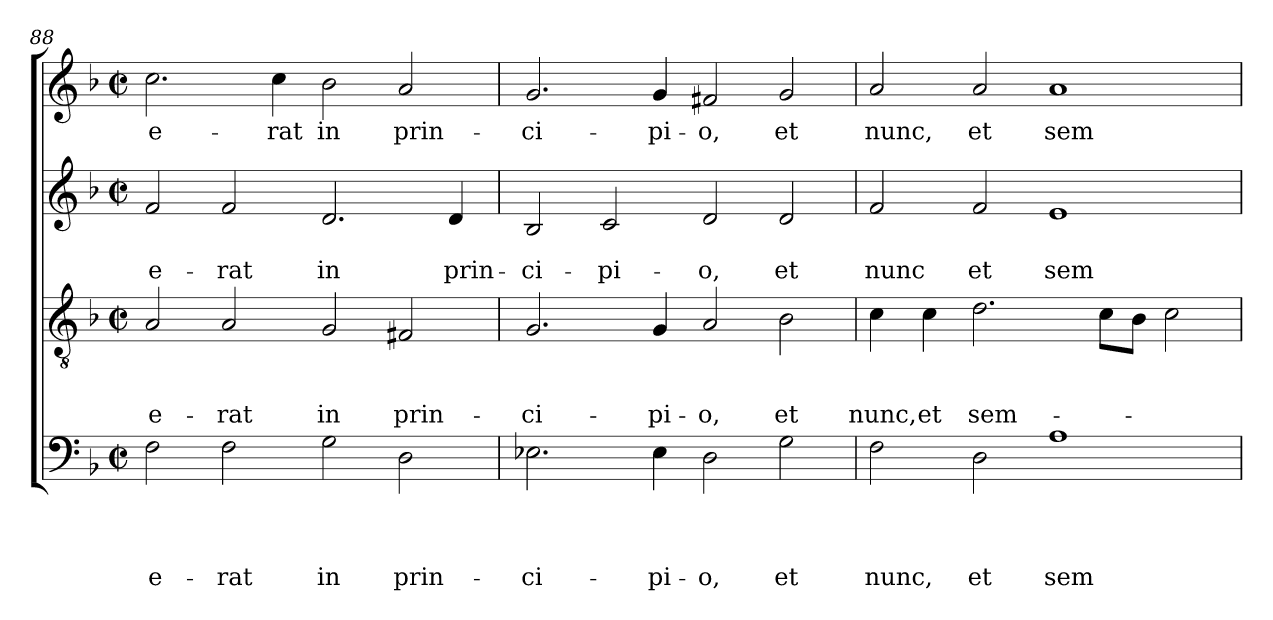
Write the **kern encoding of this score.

**kern	**text	**text	**text	**text	**kern	**text	**text	**text	**kern	**text	**text	**kern	**text
*part4	*part4	*part4	*part4	*part4	*part3	*part3	*part3	*part3	*part2	*part2	*part2	*part1	*part1
*staff4	*staff4	*staff4	*staff4	*staff4	*staff3	*staff3	*staff3	*staff3	*staff2	*staff2	*staff2	*staff1	*staff1
*clefF4	*	*	*	*	*clefGv2	*	*	*	*clefG2	*	*	*clefG2	*
*k[b-]	*	*	*	*	*k[b-]	*	*	*	*k[b-]	*	*	*k[b-]	*
*F:	*	*	*	*	*F:	*	*	*	*F:	*	*	*F:	*
*M2/2	*	*	*	*	*M2/2	*	*	*	*M2/2	*	*	*M2/2	*
*met(c|)	*	*	*	*	*met(c|)	*	*	*	*met(c|)	*	*	*met(c|)	*
=88	=88	=88	=88	=88	=88	=88	=88	=88	=88	=88	=88	=88	=88
!	!	!	!	!LO:LY:b	!	!	!	!LO:LY:b	!	!	!LO:LY:b	!	!LO:LY:b
2F\	.	.	.	e-	2A/	.	.	e-	2f/	.	e-	2.cc\	e-
!	!	!	!	!LO:LY:b	!	!	!	!LO:LY:b	!	!	!LO:LY:b	!	!
2F\	.	.	.	-rat	2A/	.	.	-rat	2f/	.	-rat	.	.
!	!	!	!	!	!	!	!	!	!	!	!	!	!LO:LY:b
.	.	.	.	.	.	.	.	.	.	.	.	4cc\	-rat
!	!	!	!	!LO:LY:b	!	!	!	!LO:LY:b	!	!	!LO:LY:b	!	!LO:LY:b
2G\	.	.	.	in	2G/	.	.	in	2.d/	.	in	2b-\	in
!	!	!	!	!LO:LY:b	!	!	!	!LO:LY:b	!	!	!	!	!LO:LY:b
2D\	.	.	.	prin-	2F#X/	.	.	prin-	.	.	.	2a/	prin-
!	!	!	!	!	!	!	!	!	!	!	!LO:LY:b	!	!
.	.	.	.	.	.	.	.	.	4d/	.	prin-	.	.
=89	=89	=89	=89	=89	=89	=89	=89	=89	=89	=89	=89	=89	=89
!	!	!	!	!LO:LY:b	!	!	!	!LO:LY:b	!	!	!LO:LY:b	!	!LO:LY:b
2.E-X\	.	.	.	-ci-	2.G/	.	.	-ci-	2B-/	.	-ci-	2.g/	-ci-
!	!	!	!	!	!	!	!	!	!	!	!LO:LY:b	!	!
.	.	.	.	.	.	.	.	.	2c/	.	-pi-	.	.
!	!	!	!	!LO:LY:b	!	!	!	!LO:LY:b	!	!	!	!	!LO:LY:b
4E-\	.	.	.	-pi-	4G/	.	.	-pi-	.	.	.	4g/	-pi-
!	!	!	!	!LO:LY:b	!	!	!	!LO:LY:b	!	!	!LO:LY:b	!	!LO:LY:b
2D\	.	.	.	-o,	2A/	.	.	-o,	2d/	.	-o,	2f#X/	-o,
!	!	!	!	!LO:LY:b	!	!	!	!LO:LY:b	!	!	!LO:LY:b	!	!LO:LY:b
2G\	.	.	.	et	2B-\	.	.	et	2d/	.	et	2g/	et
=90	=90	=90	=90	=90	=90	=90	=90	=90	=90	=90	=90	=90	=90
!	!	!	!	!LO:LY:b	!	!	!	!LO:LY:b	!	!	!LO:LY:b	!	!LO:LY:b
2F\	.	.	.	nunc,	4c\	.	.	nunc,	2f/	.	nunc	2a/	nunc,
!	!	!	!	!	!	!	!	!LO:LY:b	!	!	!	!	!
.	.	.	.	.	4c\	.	.	et	.	.	.	.	.
!	!	!	!	!LO:LY:b	!	!	!	!LO:LY:b	!	!	!LO:LY:b	!	!LO:LY:b
2D\	.	.	.	et	2.d\	.	.	sem-	2f/	.	et	2a/	et
!	!	!	!	!LO:LY:b	!	!	!	!	!	!	!LO:LY:b	!	!LO:LY:b
1A	.	.	.	sem-	.	.	.	.	1e	.	sem-	1a	sem-
.	.	.	.	.	8c\L	.	.	.	.	.	.	.	.
.	.	.	.	.	8B-\J	.	.	.	.	.	.	.	.
.	.	.	.	.	2c\	.	.	.	.	.	.	.	.
=	=	=	=	=	=	=	=	=	=	=	=	=	=
*-	*-	*-	*-	*-	*-	*-	*-	*-	*-	*-	*-	*-	*-
